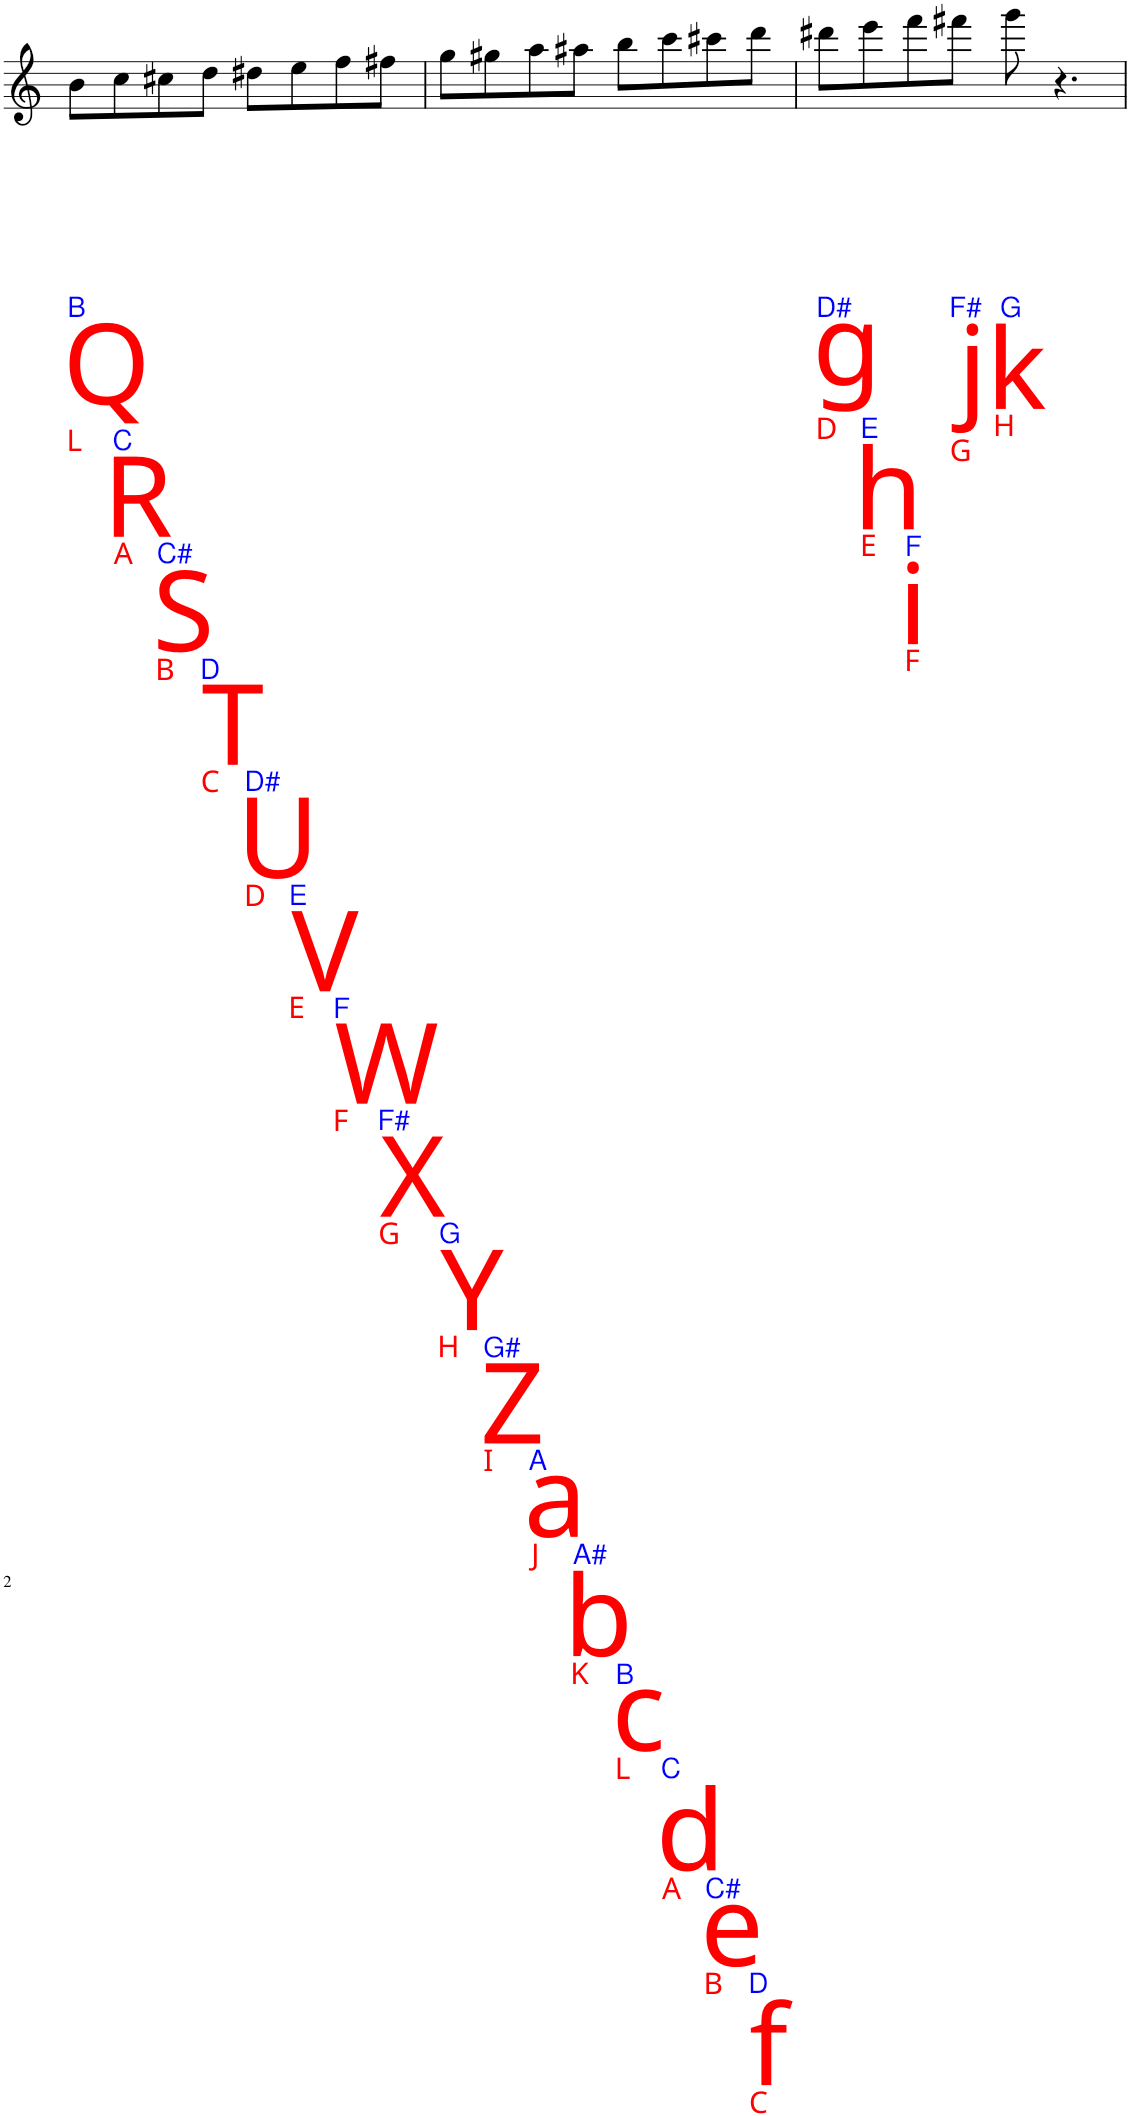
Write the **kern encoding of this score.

**kern
*part1
*staff1
*I"G ケーナ
!!LO:PB:g=z
*clefG2
*ITrd12c21
*k[]
*M4/4
=3
!LO:TX:b:color=#0000FF:t=B
!LO:TX:b:color=#FF0000:t=Q
!LO:TX:b:color=#FF0000:t=L
8b\L
!LO:TX:b:color=#0000FF:t=C
!LO:TX:b:color=#FF0000:t=R
!LO:TX:b:color=#FF0000:t=A
8cc\
!LO:TX:b:color=#0000FF:t=C#
!LO:TX:b:color=#FF0000:t=S
!LO:TX:b:color=#FF0000:t=B
8cc#X\
!LO:TX:b:color=#0000FF:t=D
!LO:TX:b:color=#FF0000:t=T
!LO:TX:b:color=#FF0000:t=C
8dd\J
!LO:TX:b:color=#0000FF:t=D#
!LO:TX:b:color=#FF0000:t=U
!LO:TX:b:color=#FF0000:t=D
8dd#X\L
!LO:TX:b:color=#0000FF:t=E
!LO:TX:b:color=#FF0000:t=V
!LO:TX:b:color=#FF0000:t=E
8ee\
!LO:TX:b:color=#0000FF:t=F
!LO:TX:b:color=#FF0000:t=W
!LO:TX:b:color=#FF0000:t=F
8ff\
!LO:TX:b:color=#0000FF:t=F#
!LO:TX:b:color=#FF0000:t=X
!LO:TX:b:color=#FF0000:t=G
8ff#X\J
=4
!LO:TX:b:color=#0000FF:t=G
!LO:TX:b:color=#FF0000:t=Y
!LO:TX:b:color=#FF0000:t=H
8gg\L
!LO:TX:b:color=#0000FF:t=G#
!LO:TX:b:color=#FF0000:t=Z
!LO:TX:b:color=#FF0000:t=I
8gg#X\
!LO:TX:b:color=#0000FF:t=A
!LO:TX:b:color=#FF0000:t=a
!LO:TX:b:color=#FF0000:t=J
8aa\
!LO:TX:b:color=#0000FF:t=A#
!LO:TX:b:color=#FF0000:t=b
!LO:TX:b:color=#FF0000:t=K
8aa#X\J
!LO:TX:b:color=#0000FF:t=B
!LO:TX:b:color=#FF0000:t=c
!LO:TX:b:color=#FF0000:t=L
8bb\L
!LO:TX:b:color=#0000FF:t=C
!LO:TX:b:color=#FF0000:t=d
!LO:TX:b:color=#FF0000:t=A
8ccc\
!LO:TX:b:color=#0000FF:t=C#
!LO:TX:b:color=#FF0000:t=e
!LO:TX:b:color=#FF0000:t=B
8ccc#X\
!LO:TX:b:color=#0000FF:t=D
!LO:TX:b:color=#FF0000:t=f
!LO:TX:b:color=#FF0000:t=C
8ddd\J
=5
!LO:TX:b:color=#0000FF:t=D#
!LO:TX:b:color=#FF0000:t=g
!LO:TX:b:color=#FF0000:t=D
8ddd#X\L
!LO:TX:b:color=#0000FF:t=E
!LO:TX:b:color=#FF0000:t=h
!LO:TX:b:color=#FF0000:t=E
8eee\
!LO:TX:b:color=#0000FF:t=F
!LO:TX:b:color=#FF0000:t=i
!LO:TX:b:color=#FF0000:t=F
8fff\
!LO:TX:b:color=#0000FF:t=F#
!LO:TX:b:color=#FF0000:t=j
!LO:TX:b:color=#FF0000:t=G
8fff#X\J
!LO:TX:b:color=#0000FF:t=G
!LO:TX:b:color=#FF0000:t=k
!LO:TX:b:color=#FF0000:t=H
8ggg\
4.r
=
*-
